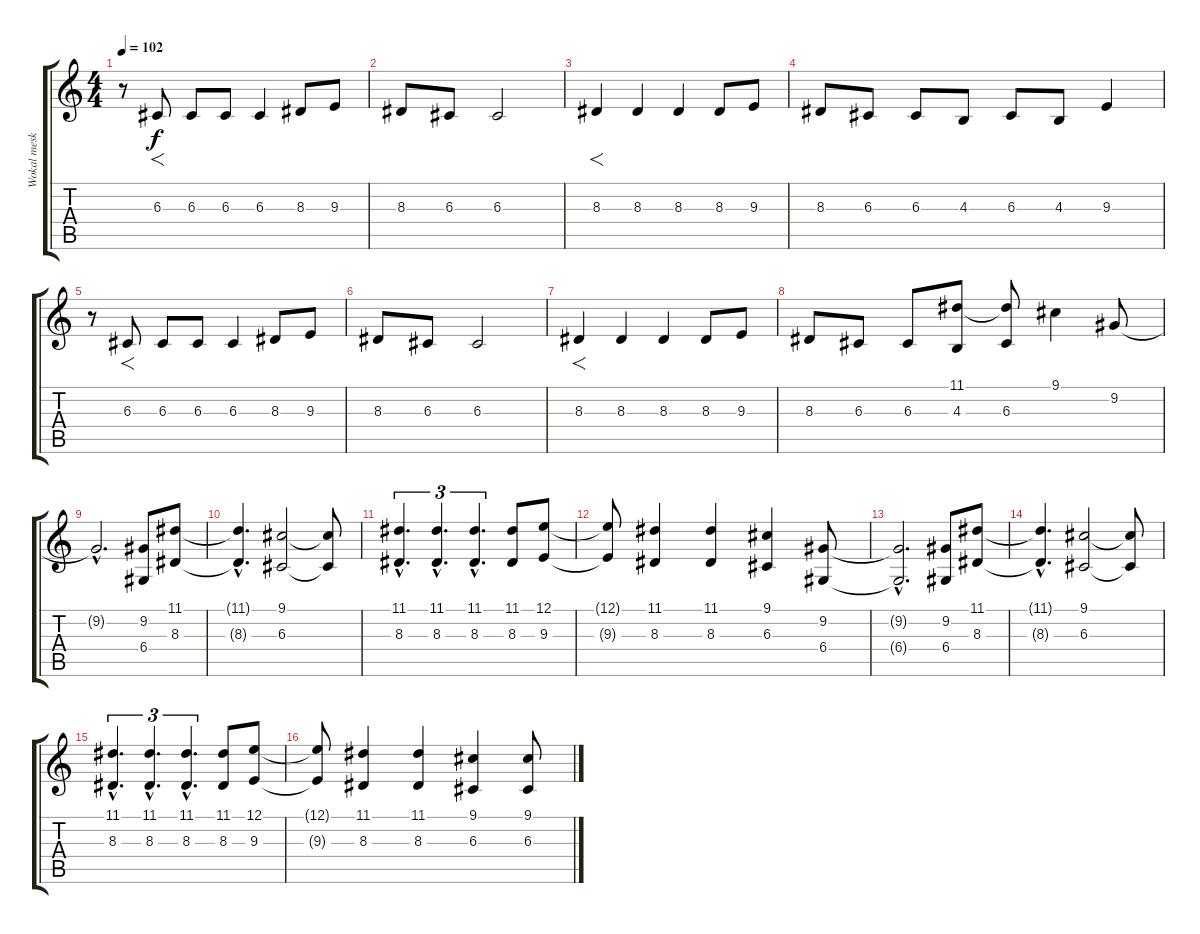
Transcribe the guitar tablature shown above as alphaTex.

\track ("Wokal meski" "Wokal mesk") {instrument stringensemble1}
\staff {score tabs}
\tuning (E4 B3 G3 D3 A2 E2) {hide}
\ts (4 4)
\tempo 102
\clef g2
\ks c
r.8{dy f} 6.3.8{f} 6.3.8 6.3.8 6.3.4 8.3.8 9.3.8 |
8.3.8 6.3.8 6.3.2 |
8.3.4{f} 8.3.4 8.3.4 8.3.8 9.3.8 |
8.3.8 6.3.8 6.3.8 4.3.8 6.3.8 4.3.8 9.3.4 |
r.8 6.3.8{f} 6.3.8 6.3.8 6.3.4 8.3.8 9.3.8 |
8.3.8 6.3.8 6.3.2 |
8.3.4{f} 8.3.4 8.3.4 8.3.8 9.3.8 |
8.3.8 6.3.8 6.3.8 (11.1 4.3).8 (11.1{t} 6.3).8 9.1.4 9.2.8 |
9.2{hac t}.2{d} (9.2 6.4).8 (11.1 8.3).8 |
(11.1{hac t} 8.3{hac t}).4{d} (9.1 6.3).2 (9.1{t} 6.3{t}).8 |
(11.1{hac} 8.3{hac}).4{d tu (3 2)} (11.1{hac} 8.3{hac}).4{d tu (3 2)} (11.1{hac} 8.3{hac}).4{d tu (3 2)} (11.1 8.3).8 (12.1 9.3).8 |
(12.1{t} 9.3{t}).8 (11.1 8.3).4 (11.1 8.3).4 (9.1 6.3).4 (9.2 6.4).8 |
(9.2{hac t} 6.4{hac t}).2{d} (9.2 6.4).8 (11.1 8.3).8 |
(11.1{hac t} 8.3{hac t}).4{d} (9.1 6.3).2 (9.1{t} 6.3{t}).8 |
(11.1{hac} 8.3{hac}).4{d tu (3 2)} (11.1{hac} 8.3{hac}).4{d tu (3 2)} (11.1{hac} 8.3{hac}).4{d tu (3 2)} (11.1 8.3).8 (12.1 9.3).8 |
(12.1{t} 9.3{t}).8 (11.1 8.3).4 (11.1 8.3).4 (9.1 6.3).4 (9.1 6.3).8
